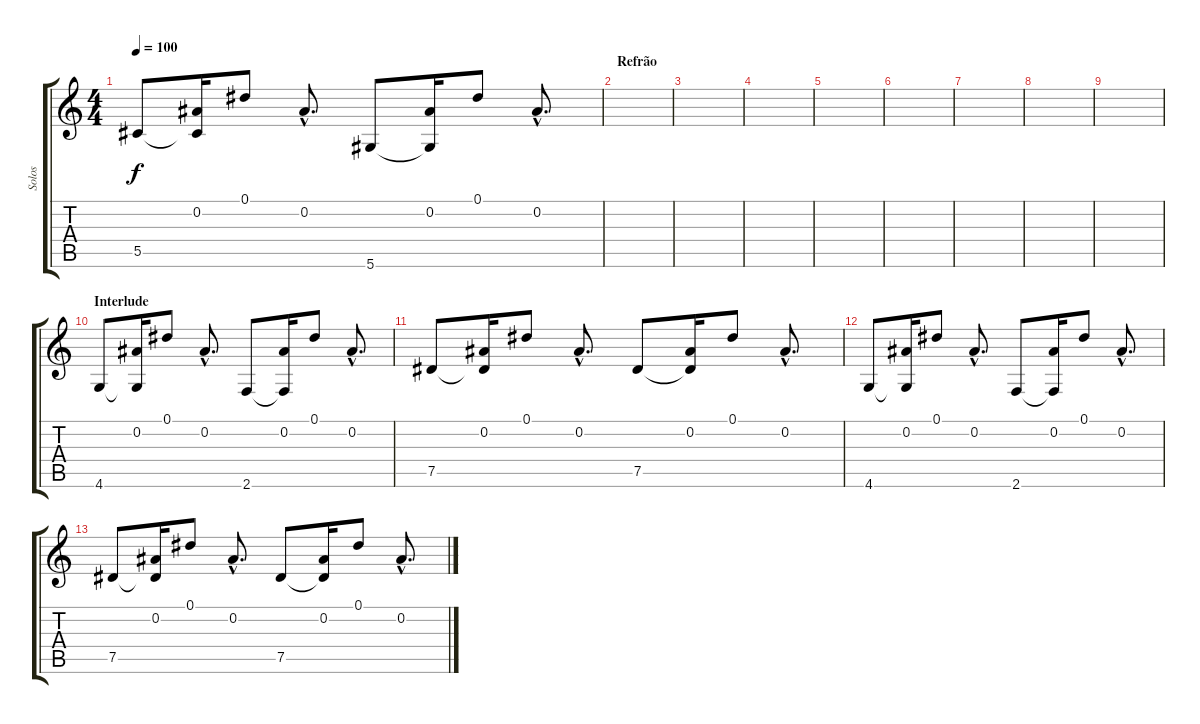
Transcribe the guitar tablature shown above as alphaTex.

\track ("Solos" "Solos") {instrument acousticguitarsteel}
\staff {score tabs}
\tuning (Eb4 Bb3 Gb3 Db3 Ab2 Eb2) {hide}
\ts (4 4)
\tempo 100
\clef g2
\ks c
5.5.8{dy f} (0.2 5.5{t}).16 0.1.8 0.2{hac}.8{d} 5.6.8 (0.2 5.6{t}).16 0.1.8 0.2{hac}.8{d} |
\section ("" "Refrão")
|
|
|
|
|
|
|
|
\section ("" "Interlude")
4.6.8{instrument acousticguitarsteel} (0.2 4.6{t}).16 0.1.8 0.2{hac}.8{d} 2.6.8 (0.2 2.6{t}).16 0.1.8 0.2{hac}.8{d} |
7.5.8{instrument acousticguitarsteel} (0.2 7.5{t}).16 0.1.8 0.2{hac}.8{d} 7.5.8 (0.2 7.5{t}).16 0.1.8 0.2{hac}.8{d} |
4.6.8{instrument acousticguitarsteel} (0.2 4.6{t}).16 0.1.8 0.2{hac}.8{d} 2.6.8 (0.2 2.6{t}).16 0.1.8 0.2{hac}.8{d} |
7.5.8{instrument acousticguitarsteel} (0.2 7.5{t}).16 0.1.8 0.2{hac}.8{d} 7.5.8 (0.2 7.5{t}).16 0.1.8 0.2{hac}.8{d}
